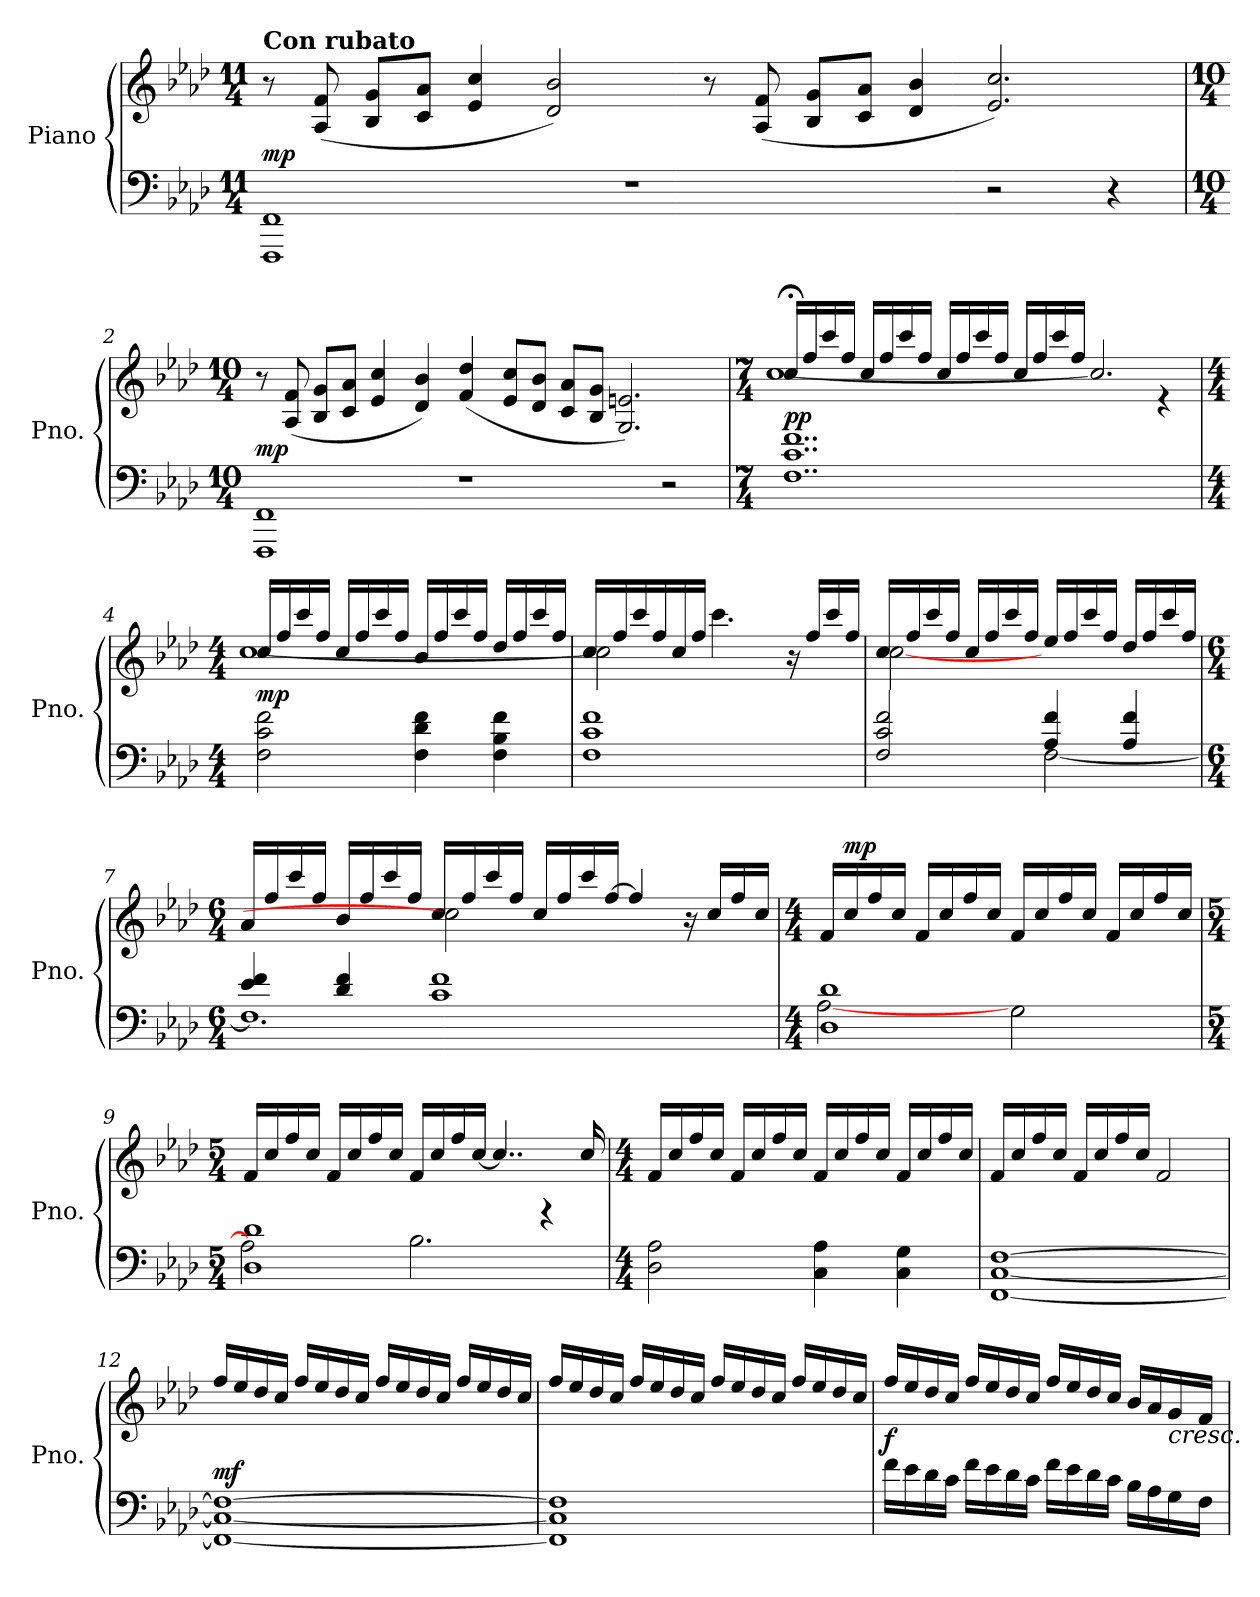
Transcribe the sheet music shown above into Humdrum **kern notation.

**kern	**kern	**dynam
*part1	*part1	*part1
*staff2	*staff1	*staff1/2
*I"Piano	*	*
*I'Pno.	*	*
*clefF4	*clefG2	*
*k[b-e-a-d-]	*k[b-e-a-d-]	*
*M11/4	*M11/4	*
=1	=1	=1
!	!LO:TX:a:B:t=Con rubato	!
!	!	!LO:DY:a=2
1FFF 1FF	8r	mp
.	(>8A-/ 8f/	.
.	8B-/ 8g/L	.
.	8c/ 8a-/J	.
.	4e-/ 4cc/	.
.	2d-/ 2b-/)	.
1r	.	.
.	8r	.
.	(>8A-/ 8f/	.
.	8B-/ 8g/L	.
.	8c/ 8a-/J	.
.	4d-/ 4b-/	.
2r	2.e-/ 2.cc/)	.
4r	.	.
=2	=2	=2
*M10/4	*M10/4	*
!	!	!LO:DY:a=2
1FFF 1FF	8r	mp
.	(>8A-/ 8f/	.
.	8B-/ 8g/L	.
.	8c/ 8a-/J	.
.	4e-/ 4cc/	.
.	4d-/ 4b-/)	.
1r	(>4f/ 4dd-/	.
.	8e-/ 8cc/L	.
.	8d-/ 8b-/J	.
.	8c/ 8a-/L	.
.	8B-/ 8g/J	.
.	2.G/ 2.en/)	.
2r	.	.
!!LO:LB:g=z
=3	=3	=3
*M7/4	*M7/4	*
*	*^	*
!	!	!	!LO:DY:a=2
1..F 1..c 1..f	16cc;</LL	[1cc	pp
.	16ff/	.	.
.	16ccc/	.	.
.	16ff/JJ	.	.
.	16cc/LL	.	.
.	16ff/	.	.
.	16ccc/	.	.
.	16ff/JJ	.	.
.	16cc/LL	.	.
.	16ff/	.	.
.	16ccc/	.	.
.	16ff/JJ	.	.
.	16cc/LL	.	.
.	16ff/	.	.
.	16ccc/	.	.
.	16ff/JJ	.	.
.	2.cc/]	2ryy	.
.	.	4r	.
=4	=4	=4	=4
*M4/4	*M4/4	*	*
!	!	!	!LO:DY:a=2
2F\ 2c\ 2f\	16cc/LL	[1cc	mp
.	16ff/	.	.
.	16ccc/	.	.
.	16ff/JJ	.	.
.	16cc/LL	.	.
.	16ff/	.	.
.	16ccc/	.	.
.	16ff/JJ	.	.
4F\ 4d-\ 4f\	16b-/LL	.	.
.	16ff/	.	.
.	16ccc/	.	.
.	16ff/JJ	.	.
4F\ 4B-\ 4f\	16dd-/LL	.	.
.	16ff/	.	.
.	16ccc/	.	.
.	16ff/JJ	.	.
=5	=5	=5	=5
1F 1c 1f	16cc/LL	2cc\]	.
.	16ff/	.	.
.	16ccc/	.	.
.	16ff/	.	.
.	16cc/	.	.
.	16ff/JJ	.	.
.	4.ccc\	.	.
.	.	2ryy	.
.	16r	.	.
.	16ff/LL	.	.
.	16ccc/	.	.
.	16ff/JJ	.	.
!!LO:LB:g=z	!!
=6	=6	=6	=6
*^	*	*	*
2F/ 2c/ 2f/	2ryy	16cc/LL	[2cc\	.
.	.	16ff/	.	.
.	.	16ccc/	.	.
.	.	16ff/JJ	.	.
.	.	16cc/LL	.	.
.	.	16ff/	.	.
.	.	16ccc/	.	.
.	.	16ff/JJ	.	.
4A-/ 4f/	[2F\	16ee-/LL	2ryy	.
.	.	16ff/	.	.
.	.	16ccc/	.	.
.	.	16ff/JJ	.	.
4A-/ 4f/	.	16dd-/LL	.	.
.	.	16ff/	.	.
.	.	16ccc/	.	.
.	.	16ff/JJ	.	.
=7	=7	=7	=7	=7
*M6/4	*	*M6/4	*	*
4e-/ 4f/	1.F]	16a-/LL	2ryy	.
.	.	16ff/	.	.
.	.	16ccc/	.	.
.	.	16ff/JJ	.	.
4d-/ 4f/	.	16b-/LL	.	.
.	.	16ff/	.	.
.	.	16ccc/	.	.
.	.	16ff/JJ	.	.
1c 1f	.	16cc/LL	2cc\]	.
.	.	16ff/	.	.
.	.	16ccc/	.	.
.	.	16ff/JJ	.	.
.	.	16cc/LL	.	.
.	.	16ff/	.	.
.	.	16ccc/	.	.
.	.	[16ff/JJ	.	.
.	.	4ff/]	2ryy	.
.	.	16r	.	.
.	.	16cc/LL	.	.
.	.	16ff/	.	.
.	.	16cc/JJ	.	.
*	*	*v	*v	*
!!LO:LB:g=z
=8	=8	=8	=8
*M4/4	*	*M4/4	*
1D- 1d-	[2A-\	16f/LL	.
!	!	!	!LO:DY:a
.	.	16cc/	mp
.	.	16ff/	.
.	.	16cc/JJ	.
.	.	16f/LL	.
.	.	16cc/	.
.	.	16ff/	.
.	.	16cc/JJ	.
.	2G\	16f/LL	.
.	.	16cc/	.
.	.	16ff/	.
.	.	16cc/JJ	.
.	.	16f/LL	.
.	.	16cc/	.
.	.	16ff/	.
.	.	16cc/JJ	.
=9	=9	=9	=9
*M5/4	*	*M5/4	*
1D- 1d-	2A-\]	16f/LL	.
.	.	16cc/	.
.	.	16ff/	.
.	.	16cc/JJ	.
.	.	16f/LL	.
.	.	16cc/	.
.	.	16ff/	.
.	.	16cc/JJ	.
.	2.B-\	16f/LL	.
.	.	16cc/	.
.	.	16ff/	.
.	.	[16cc/JJ	.
.	.	4..cc/]	.
4r	.	.	.
.	.	16cc/	.
*v	*v	*	*
=10	=10	=10
*M4/4	*M4/4	*
2D-\ 2A-\	16f/LL	.
.	16cc/	.
.	16ff/	.
.	16cc/JJ	.
.	16f/LL	.
.	16cc/	.
.	16ff/	.
.	16cc/JJ	.
4C\ 4A-\	16f/LL	.
.	16cc/	.
.	16ff/	.
.	16cc/JJ	.
4C\ 4G\	16f/LL	.
.	16cc/	.
.	16ff/	.
.	16cc/JJ	.
=11	=11	=11
[1FF [1C [1F	16f/LL	.
.	16cc/	.
.	16ff/	.
.	16cc/JJ	.
.	16f/LL	.
.	16cc/	.
.	16ff/	.
.	16cc/JJ	.
.	2f/	.
!!LO:LB:g=z
=12	=12	=12
!	!	!LO:DY:a=2
1FF_ 1C_ 1F_	16ff/LL	mf
.	16ee-/	.
.	16dd-/	.
.	16cc/JJ	.
.	16ff/LL	.
.	16ee-/	.
.	16dd-/	.
.	16cc/JJ	.
.	16ff/LL	.
.	16ee-/	.
.	16dd-/	.
.	16cc/JJ	.
.	16ff/LL	.
.	16ee-/	.
.	16dd-/	.
.	16cc/JJ	.
=13	=13	=13
1FF] 1C] 1F]	16ff/LL	.
.	16ee-/	.
.	16dd-/	.
.	16cc/JJ	.
.	16ff/LL	.
.	16ee-/	.
.	16dd-/	.
.	16cc/JJ	.
.	16ff/LL	.
.	16ee-/	.
.	16dd-/	.
.	16cc/JJ	.
.	16ff/LL	.
.	16ee-/	.
.	16dd-/	.
.	16cc/JJ	.
=14	=14	=14
!	!	!LO:DY:a=2
16f\LL	16ff/LL	f
16e-\	16ee-/	.
16d-\	16dd-/	.
16c\JJ	16cc/JJ	.
16f\LL	16ff/LL	.
16e-\	16ee-/	.
16d-\	16dd-/	.
16c\JJ	16cc/JJ	.
16f\LL	16ff/LL	.
16e-\	16ee-/	.
16d-\	16dd-/	.
16c\JJ	16cc/JJ	.
16B-\LL	16b-/LL	.
16A-\	16a-/	.
!	!LO:TX:b:i:t=cresc.	!
16G\	16g/	.
16F\JJ	16f/JJ	.
=	=	=
*-	*-	*-
